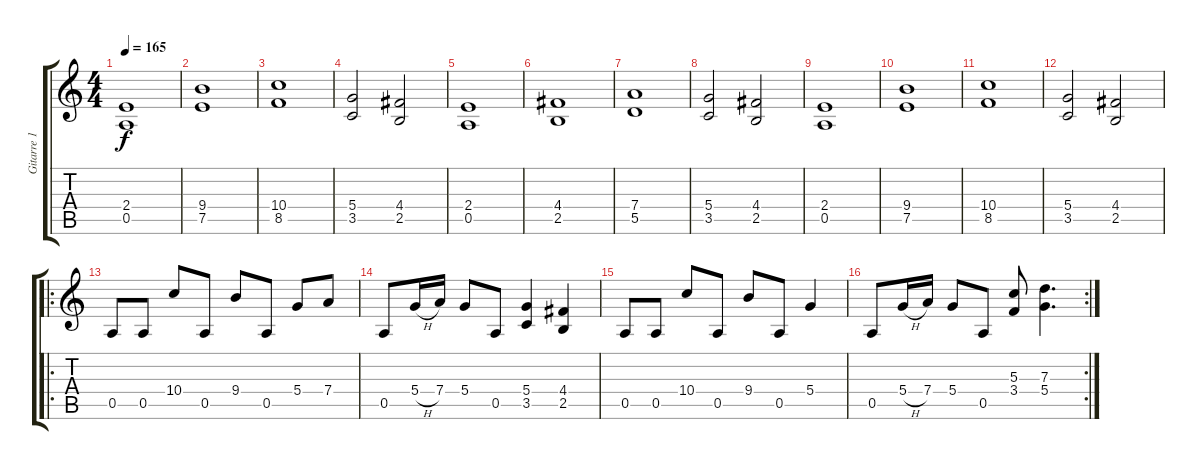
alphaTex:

\track ("Gitarre 1" "Gitarre 1") {instrument distortionguitar}
\staff {score tabs}
\tuning (E4 B3 G3 D3 A2 E2) {hide}
\ts (4 4)
\tempo 165
\clef g2
\ks c
(2.4 0.5).1{dy f} |
(9.4 7.5).1 |
(10.4 8.5).1 |
(5.4 3.5).2 (4.4 2.5).2 |
(2.4 0.5).1 |
(4.4 2.5).1 |
(7.4 5.5).1 |
(5.4 3.5).2 (4.4 2.5).2 |
(2.4 0.5).1 |
(9.4 7.5).1 |
(10.4 8.5).1 |
(5.4 3.5).2 (4.4 2.5).2 |
\ro
0.5.8 0.5.8 10.4.8 0.5.8 9.4.8 0.5.8 5.4.8 7.4.8 |
0.5.8 5.4{h}.16 7.4.16 5.4.8 0.5.8 (5.4 3.5).4 (4.4 2.5).4 |
0.5.8 0.5.8 10.4.8 0.5.8 9.4.8 0.5.8 5.4.4 |
\rc 2
0.5.8 5.4{h}.16 7.4.16 5.4.8 0.5.8 (5.3 3.4).8 (7.3 5.4).4{d}
